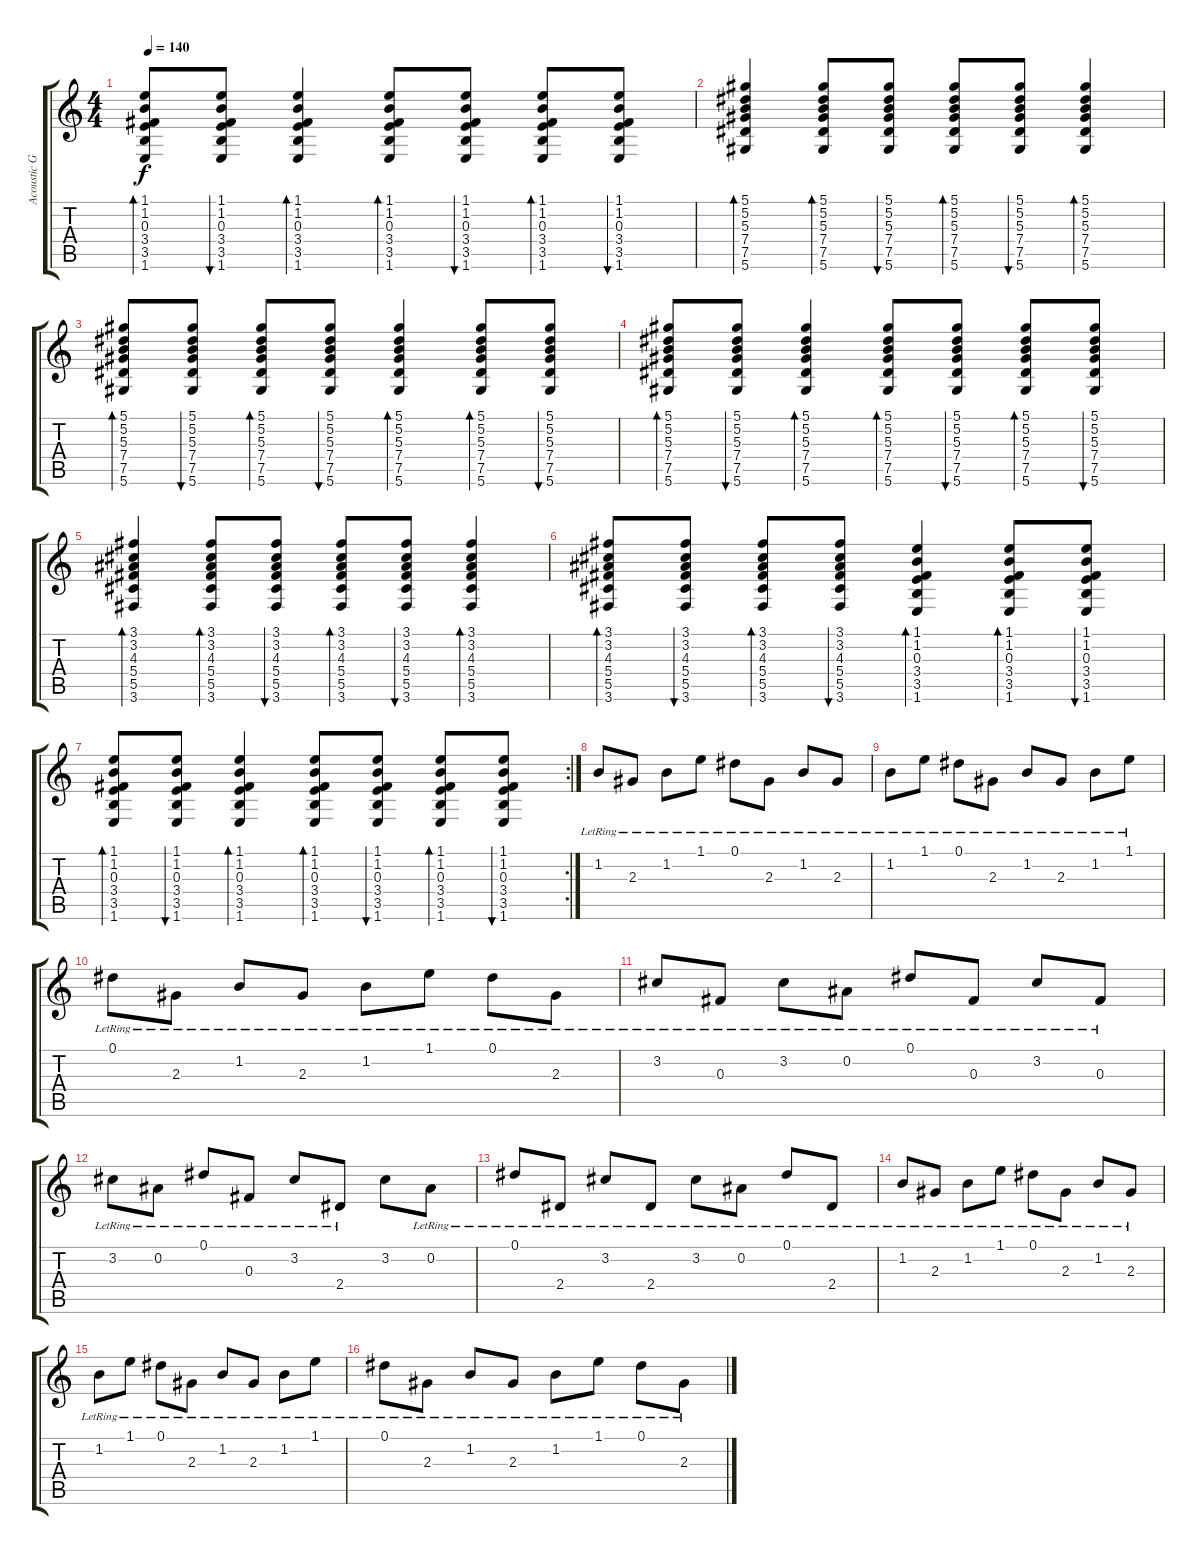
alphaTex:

\track ("Acoustic Guitar" "Acoustic G") {instrument acousticguitarsteel}
\staff {score tabs}
\tuning (Eb4 Bb3 Gb3 Db3 Ab2 Eb2) {hide}
\ts (4 4)
\tempo 140
\clef g2
\ks c
(1.1 1.2 0.3 3.4 3.5 1.6).8{bd 120 dy f} (1.1 1.2 0.3 3.4 3.5 1.6).8{bu 120} (1.1 1.2 0.3 3.4 3.5 1.6).4{bd 120} (1.1 1.2 0.3 3.4 3.5 1.6).8{bd 120} (1.1 1.2 0.3 3.4 3.5 1.6).8{bu 120} (1.1 1.2 0.3 3.4 3.5 1.6).8{bd 120} (1.1 1.2 0.3 3.4 3.5 1.6).8{bu 120} |
(5.1 5.2 5.3 7.4 7.5 5.6).4{bd 120 volume 9 instrument acousticguitarsteel} (5.1 5.2 5.3 7.4 7.5 5.6).8{bd 120} (5.1 5.2 5.3 7.4 7.5 5.6).8{bu 120} (5.1 5.2 5.3 7.4 7.5 5.6).8{bd 120} (5.1 5.2 5.3 7.4 7.5 5.6).8{bu 120} (5.1 5.2 5.3 7.4 7.5 5.6).4{bd 120} |
(5.1 5.2 5.3 7.4 7.5 5.6).8{bd 120} (5.1 5.2 5.3 7.4 7.5 5.6).8{bu 120} (5.1 5.2 5.3 7.4 7.5 5.6).8{bd 120} (5.1 5.2 5.3 7.4 7.5 5.6).8{bu 120} (5.1 5.2 5.3 7.4 7.5 5.6).4{bd 120} (5.1 5.2 5.3 7.4 7.5 5.6).8{bd 120} (5.1 5.2 5.3 7.4 7.5 5.6).8{bu 120} |
(5.1 5.2 5.3 7.4 7.5 5.6).8{bd 120} (5.1 5.2 5.3 7.4 7.5 5.6).8{bu 120} (5.1 5.2 5.3 7.4 7.5 5.6).4{bd 120} (5.1 5.2 5.3 7.4 7.5 5.6).8{bd 120} (5.1 5.2 5.3 7.4 7.5 5.6).8{bu 120} (5.1 5.2 5.3 7.4 7.5 5.6).8{bd 120} (5.1 5.2 5.3 7.4 7.5 5.6).8{bu 120} |
(3.1 3.2 4.3 5.4 5.5 3.6).4{bd 120} (3.1 3.2 4.3 5.4 5.5 3.6).8{bd 120} (3.1 3.2 4.3 5.4 5.5 3.6).8{bu 120} (3.1 3.2 4.3 5.4 5.5 3.6).8{bd 120} (3.1 3.2 4.3 5.4 5.5 3.6).8{bu 120} (3.1 3.2 4.3 5.4 5.5 3.6).4{bd 120} |
(3.1 3.2 4.3 5.4 5.5 3.6).8{bd 120} (3.1 3.2 4.3 5.4 5.5 3.6).8{bu 120} (3.1 3.2 4.3 5.4 5.5 3.6).8{bd 120} (3.1 3.2 4.3 5.4 5.5 3.6).8{bu 120} (1.1 1.2 0.3 3.4 3.5 1.6).4{bd 120} (1.1 1.2 0.3 3.4 3.5 1.6).8{bd 120} (1.1 1.2 0.3 3.4 3.5 1.6).8{bu 120} |
\rc 2
(1.1 1.2 0.3 3.4 3.5 1.6).8{bd 120} (1.1 1.2 0.3 3.4 3.5 1.6).8{bu 120} (1.1 1.2 0.3 3.4 3.5 1.6).4{bd 120} (1.1 1.2 0.3 3.4 3.5 1.6).8{bd 120} (1.1 1.2 0.3 3.4 3.5 1.6).8{bu 120} (1.1 1.2 0.3 3.4 3.5 1.6).8{bd 120} (1.1 1.2 0.3 3.4 3.5 1.6).8{bu 120} |
1.2{lr}.8 2.3{lr}.8 1.2{lr}.8 1.1{lr}.8 0.1{lr}.8 2.3{lr}.8 1.2{lr}.8 2.3{lr}.8 |
1.2{lr}.8 1.1{lr}.8 0.1{lr}.8 2.3{lr}.8 1.2{lr}.8 2.3{lr}.8 1.2{lr}.8 1.1{lr}.8 |
0.1{lr}.8 2.3{lr}.8 1.2{lr}.8 2.3{lr}.8 1.2{lr}.8 1.1{lr}.8 0.1{lr}.8 2.3{lr}.8 |
3.2{lr}.8 0.3{lr}.8 3.2{lr}.8 0.2{lr}.8 0.1{lr}.8 0.3{lr}.8 3.2{lr}.8 0.3{lr}.8 |
3.2{lr}.8 0.2{lr}.8 0.1{lr}.8 0.3{lr}.8 3.2{lr}.8 2.4{lr}.8 3.2.8 0.2{lr}.8 |
0.1{lr}.8 2.4{lr}.8 3.2{lr}.8 2.4{lr}.8 3.2{lr}.8 0.2{lr}.8 0.1{lr}.8 2.4{lr}.8 |
1.2{lr}.8 2.3{lr}.8 1.2{lr}.8 1.1{lr}.8 0.1{lr}.8 2.3{lr}.8 1.2{lr}.8 2.3{lr}.8 |
1.2{lr}.8 1.1{lr}.8 0.1{lr}.8 2.3{lr}.8 1.2{lr}.8 2.3{lr}.8 1.2{lr}.8 1.1{lr}.8 |
0.1{lr}.8{volume 0} 2.3{lr}.8 1.2{lr}.8 2.3{lr}.8 1.2{lr}.8 1.1{lr}.8 0.1{lr}.8 2.3{lr}.8
